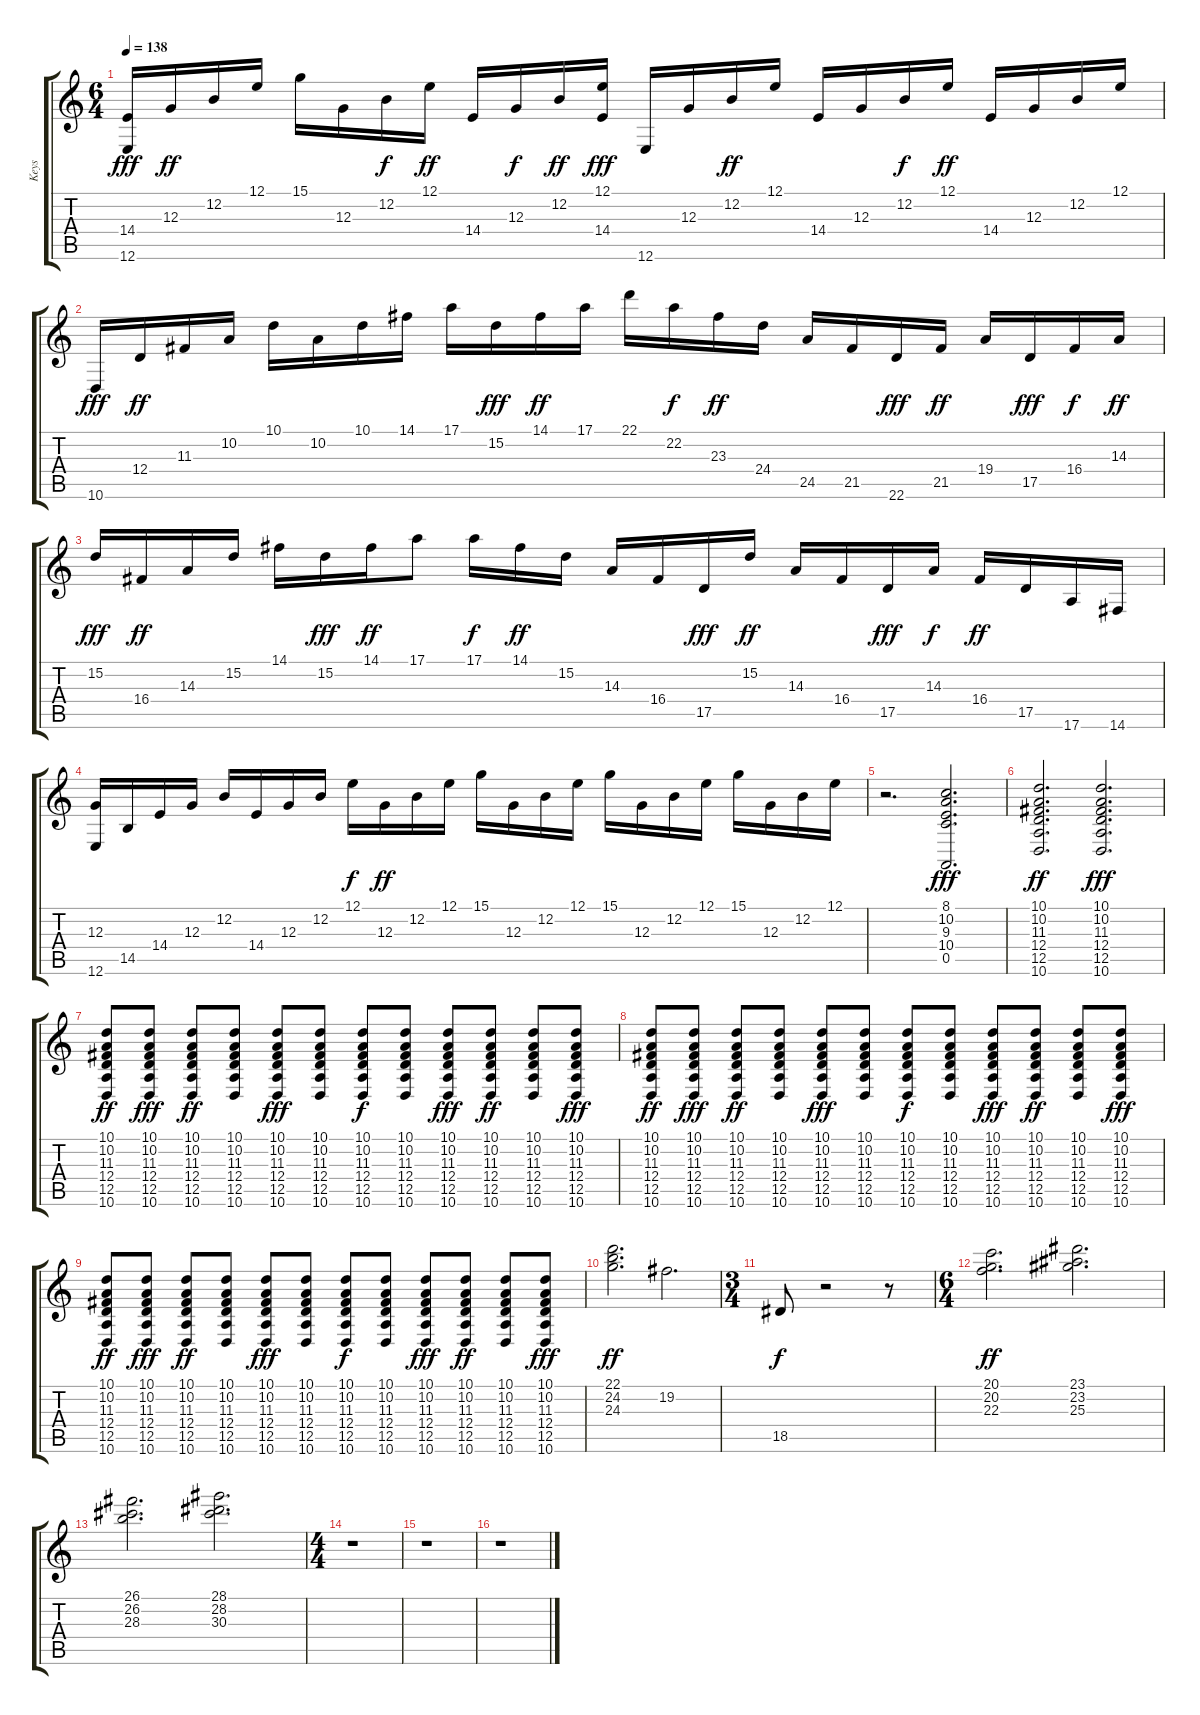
\track ("Keys" "Keys") {instrument percussiveorgan}
\staff {score tabs}
\tuning (E4 B3 G3 D3 A2 E2) {hide}
\ts (6 4)
\tempo 138
\clef g2
\ks c
(14.4 12.6).16{dy fff} 12.3.16{dy ff} 12.2.16 12.1.16 15.1.16 12.3.16 12.2.16{dy f} 12.1.16{dy ff} 14.4.16 12.3.16{dy f} 12.2.16{dy ff} (12.1 14.4).16{dy fff} 12.6.16 12.3.16 12.2.16{dy ff} 12.1.16 14.4.16 12.3.16 12.2.16{dy f} 12.1.16{dy ff} 14.4.16 12.3.16 12.2.16 12.1.16 |
10.6.16{dy fff} 12.4.16{dy ff} 11.3.16 10.2.16 10.1.16 10.2.16 10.1.16 14.1.16 17.1.16 15.2.16{dy fff} 14.1.16{dy ff} 17.1.16 22.1.16 22.2.16{dy f} 23.3.16{dy ff} 24.4.16 24.5.16 21.5.16 22.6.16{dy fff} 21.5.16{dy ff} 19.4.16 17.5.16{dy fff} 16.4.16{dy f} 14.3.16{dy ff} |
15.2.16{dy fff} 16.4.16{dy ff} 14.3.16 15.2.16 14.1.16 15.2.16{dy fff} 14.1.16{dy ff} 17.1.8 17.1.16{dy f} 14.1.16{dy ff} 15.2.16 14.3.16 16.4.16 17.5.16{dy fff} 15.2.16{dy ff} 14.3.16 16.4.16 17.5.16{dy fff} 14.3.16{dy f} 16.4.16{dy ff} 17.5.16 17.6.16 14.6.16 |
(12.3 12.6).16 14.5.16 14.4.16 12.3.16 12.2.16 14.4.16 12.3.16 12.2.16 12.1.16{dy f} 12.3.16{dy ff} 12.2.16 12.1.16 15.1.16 12.3.16 12.2.16 12.1.16 15.1.16 12.3.16 12.2.16 12.1.16 15.1.16 12.3.16 12.2.16 12.1.16 |
r.2{d} (8.1 10.2 9.3 10.4 0.5).2{d dy fff} |
(10.1 10.2 11.3 12.4 12.5 10.6).2{d dy ff} (10.1 10.2 11.3 12.4 12.5 10.6).2{d dy fff} |
(10.1 10.2 11.3 12.4 12.5 10.6).8{dy ff} (10.1 10.2 11.3 12.4 12.5 10.6).8{dy fff} (10.1 10.2 11.3 12.4 12.5 10.6).8{dy ff} (10.1 10.2 11.3 12.4 12.5 10.6).8 (10.1 10.2 11.3 12.4 12.5 10.6).8{dy fff} (10.1 10.2 11.3 12.4 12.5 10.6).8 (10.1 10.2 11.3 12.4 12.5 10.6).8{dy f} (10.1 10.2 11.3 12.4 12.5 10.6).8 (10.1 10.2 11.3 12.4 12.5 10.6).8{dy fff} (10.1 10.2 11.3 12.4 12.5 10.6).8{dy ff} (10.1 10.2 11.3 12.4 12.5 10.6).8 (10.1 10.2 11.3 12.4 12.5 10.6).8{dy fff} |
(10.1 10.2 11.3 12.4 12.5 10.6).8{dy ff} (10.1 10.2 11.3 12.4 12.5 10.6).8{dy fff} (10.1 10.2 11.3 12.4 12.5 10.6).8{dy ff} (10.1 10.2 11.3 12.4 12.5 10.6).8 (10.1 10.2 11.3 12.4 12.5 10.6).8{dy fff} (10.1 10.2 11.3 12.4 12.5 10.6).8 (10.1 10.2 11.3 12.4 12.5 10.6).8{dy f} (10.1 10.2 11.3 12.4 12.5 10.6).8 (10.1 10.2 11.3 12.4 12.5 10.6).8{dy fff} (10.1 10.2 11.3 12.4 12.5 10.6).8{dy ff} (10.1 10.2 11.3 12.4 12.5 10.6).8 (10.1 10.2 11.3 12.4 12.5 10.6).8{dy fff} |
(10.1 10.2 11.3 12.4 12.5 10.6).8{dy ff} (10.1 10.2 11.3 12.4 12.5 10.6).8{dy fff} (10.1 10.2 11.3 12.4 12.5 10.6).8{dy ff} (10.1 10.2 11.3 12.4 12.5 10.6).8 (10.1 10.2 11.3 12.4 12.5 10.6).8{dy fff} (10.1 10.2 11.3 12.4 12.5 10.6).8 (10.1 10.2 11.3 12.4 12.5 10.6).8{dy f} (10.1 10.2 11.3 12.4 12.5 10.6).8 (10.1 10.2 11.3 12.4 12.5 10.6).8{dy fff} (10.1 10.2 11.3 12.4 12.5 10.6).8{dy ff} (10.1 10.2 11.3 12.4 12.5 10.6).8 (10.1 10.2 11.3 12.4 12.5 10.6).8{dy fff} |
(22.1 24.2 24.3).2{d dy ff} 19.2.2{d} |
\ts (3 4)
18.5.8{dy f} r.2 r.8 |
\ts (6 4)
(20.1 20.2 22.3).2{d dy ff instrument stringensemble1} (23.1 23.2 25.3).2{d} |
(26.1 26.2 28.3).2{d} (28.1 28.2 30.3).2{d} |
\ts (4 4)
r.1 |
r.1 |
r.1
